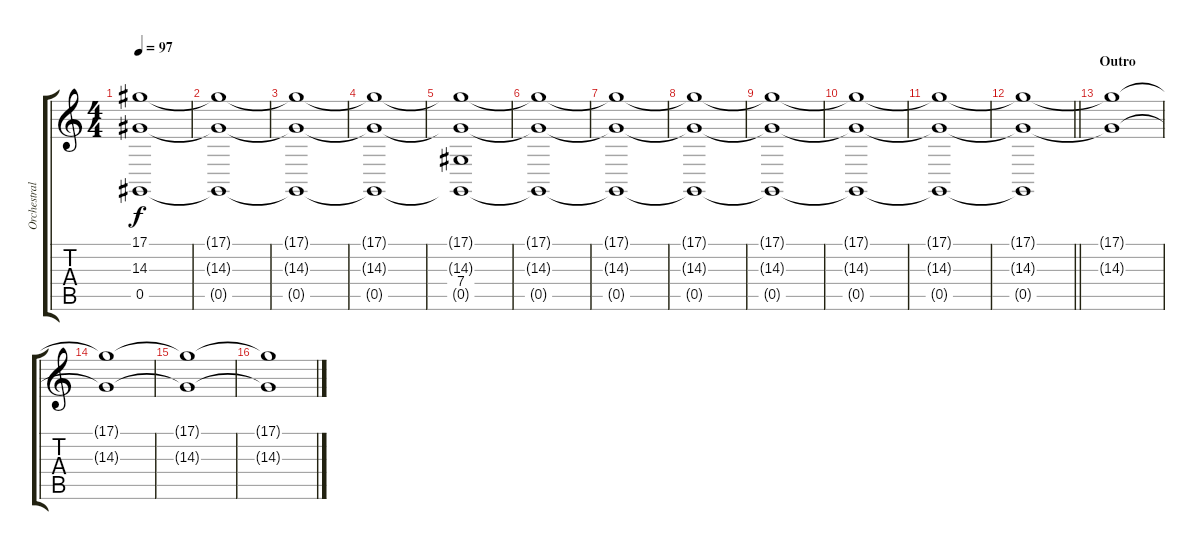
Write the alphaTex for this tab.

\track ("Orchestral Note" "Orchestral") {instrument stringensemble1}
\staff {score tabs}
\tuning (Eb4 Bb3 Gb3 Db3 Ab2 Eb2) {hide}
\ts (4 4)
\tempo 97
\clef g2
\ks c
(17.1{t} 14.3{t} 0.5{t}).1{dy f} |
(17.1{t} 14.3{t} 0.5{t}).1 |
(17.1{t} 14.3{t} 0.5{t}).1 |
(17.1{t} 14.3{t} 0.5{t}).1 |
(17.1{t} 14.3{t} 7.4 0.5{t}).1 |
(17.1{t} 14.3{t} 0.5{t}).1 |
(17.1{t} 14.3{t} 0.5{t}).1 |
(17.1{t} 14.3{t} 0.5{t}).1 |
(17.1{t} 14.3{t} 0.5{t}).1 |
(17.1{t} 14.3{t} 0.5{t}).1 |
(17.1{t} 14.3{t} 0.5{t}).1 |
\barLineRight lightlight
(17.1{t} 14.3{t} 0.5{t}).1 |
\section ("" "Outro")
(17.1{t} 14.3{t}).1 |
(17.1{t} 14.3{t}).1 |
(17.1{t} 14.3{t}).1 |
(17.1{t} 14.3{t}).1
